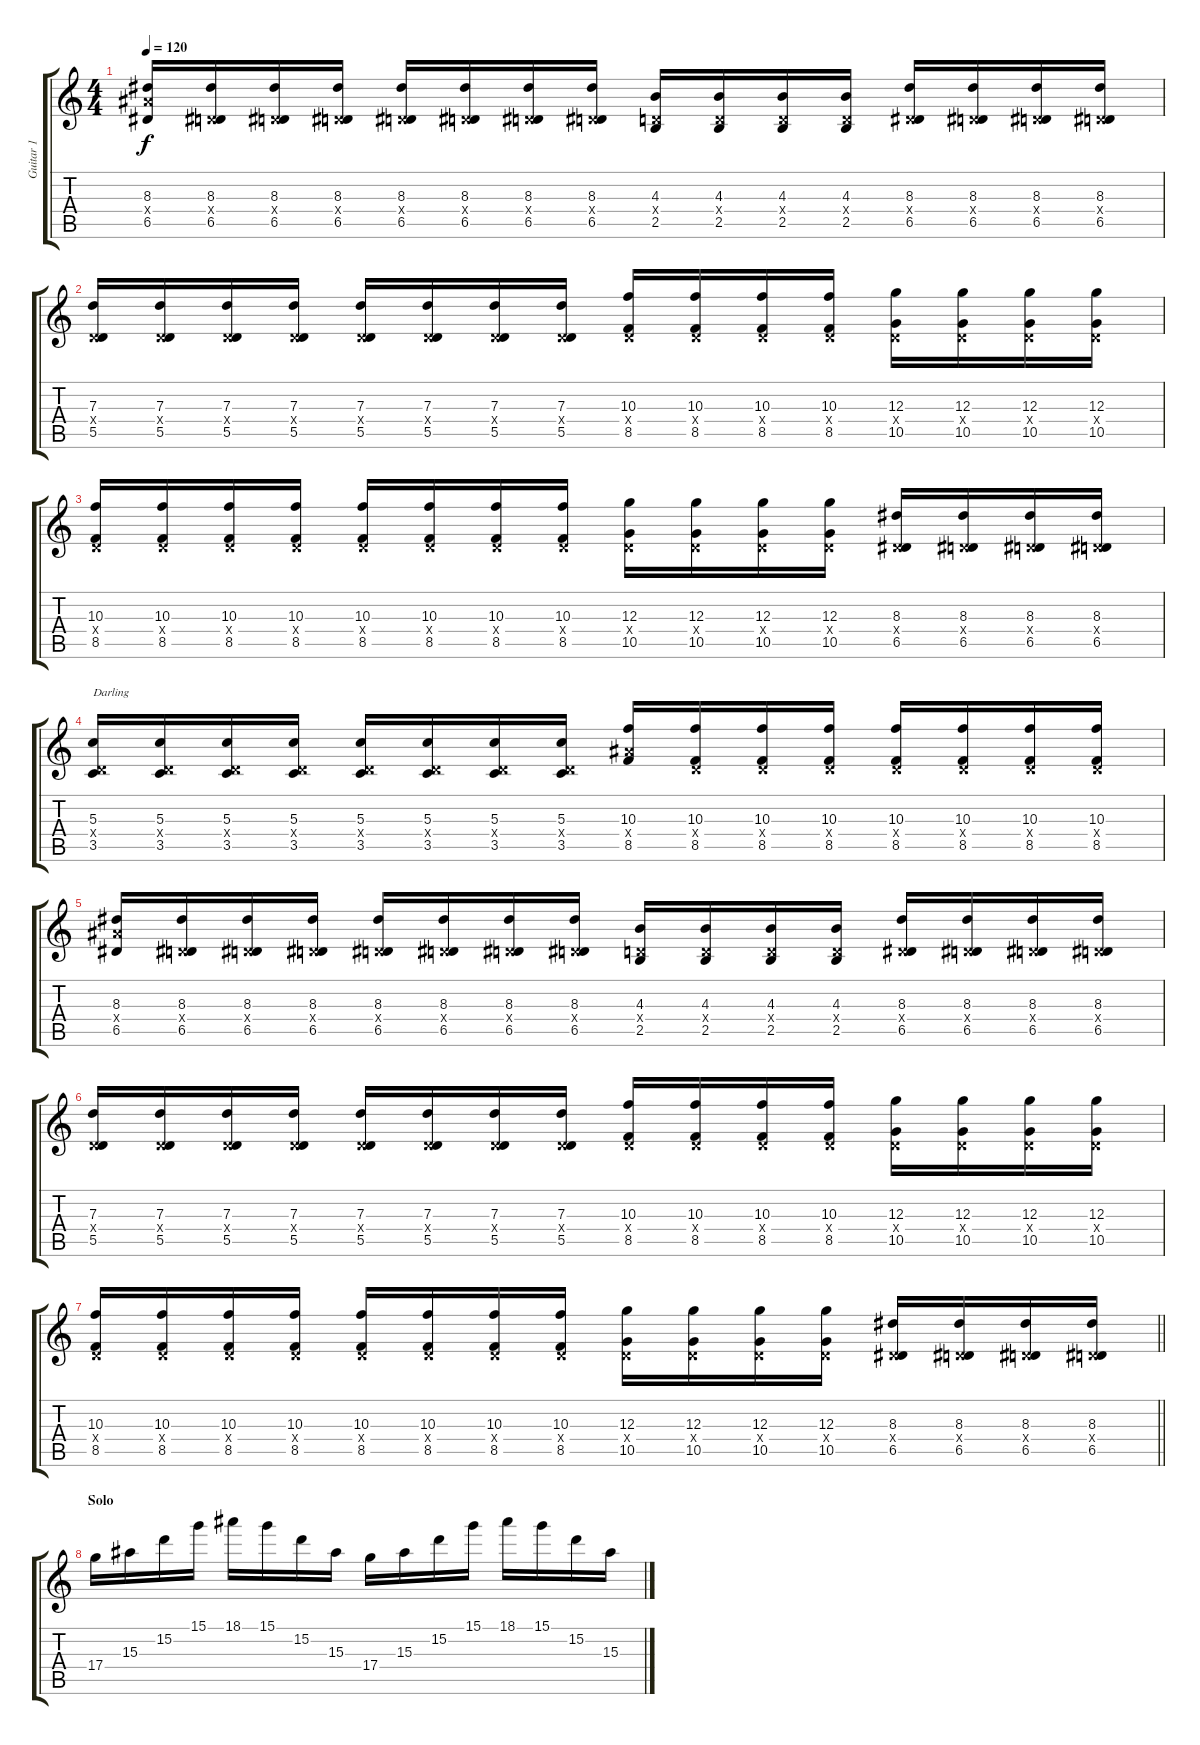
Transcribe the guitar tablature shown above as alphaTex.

\track ("Guitar 1" "Guitar 1") {instrument overdrivenguitar}
\staff {score tabs}
\tuning (E4 B3 G3 D3 A2 D2) {hide}
\ts (4 4)
\section ("" "")
\tempo 120
\clef g2
\ks c
(8.3 8.4{x} 6.5).16{dy f} (8.3 0.4{x} 6.5).16 (8.3 0.4{x} 6.5).16 (8.3 0.4{x} 6.5).16 (8.3 0.4{x} 6.5).16 (8.3 0.4{x} 6.5).16 (8.3 0.4{x} 6.5).16 (8.3 0.4{x} 6.5).16 (4.3 0.4{x} 2.5).16 (4.3 0.4{x} 2.5).16 (4.3 0.4{x} 2.5).16 (4.3 0.4{x} 2.5).16 (8.3 0.4{x} 6.5).16 (8.3 0.4{x} 6.5).16 (8.3 0.4{x} 6.5).16 (8.3 0.4{x} 6.5).16 |
(7.3 0.4{x} 5.5).16 (7.3 0.4{x} 5.5).16 (7.3 0.4{x} 5.5).16 (7.3 0.4{x} 5.5).16 (7.3 0.4{x} 5.5).16 (7.3 0.4{x} 5.5).16 (7.3 0.4{x} 5.5).16 (7.3 0.4{x} 5.5).16 (10.3 0.4{x} 8.5).16 (10.3 0.4{x} 8.5).16 (10.3 0.4{x} 8.5).16 (10.3 0.4{x} 8.5).16 (12.3 0.4{x} 10.5).16 (12.3 0.4{x} 10.5).16 (12.3 0.4{x} 10.5).16 (12.3 0.4{x} 10.5).16 |
(10.3 0.4{x} 8.5).16 (10.3 0.4{x} 8.5).16 (10.3 0.4{x} 8.5).16 (10.3 0.4{x} 8.5).16 (10.3 0.4{x} 8.5).16 (10.3 0.4{x} 8.5).16 (10.3 0.4{x} 8.5).16 (10.3 0.4{x} 8.5).16 (12.3 0.4{x} 10.5).16 (12.3 0.4{x} 10.5).16 (12.3 0.4{x} 10.5).16 (12.3 0.4{x} 10.5).16 (8.3 0.4{x} 6.5).16 (8.3 0.4{x} 6.5).16 (8.3 0.4{x} 6.5).16 (8.3 0.4{x} 6.5).16 |
(5.3 0.4{x} 3.5).16{txt "Darling"} (5.3 0.4{x} 3.5).16 (5.3 0.4{x} 3.5).16 (5.3 0.4{x} 3.5).16 (5.3 0.4{x} 3.5).16 (5.3 0.4{x} 3.5).16 (5.3 0.4{x} 3.5).16 (5.3 0.4{x} 3.5).16 (10.3 8.4{x} 8.5).16 (10.3 0.4{x} 8.5).16 (10.3 0.4{x} 8.5).16 (10.3 0.4{x} 8.5).16 (10.3 0.4{x} 8.5).16 (10.3 0.4{x} 8.5).16 (10.3 0.4{x} 8.5).16 (10.3 0.4{x} 8.5).16 |
(8.3 8.4{x} 6.5).16 (8.3 0.4{x} 6.5).16 (8.3 0.4{x} 6.5).16 (8.3 0.4{x} 6.5).16 (8.3 0.4{x} 6.5).16 (8.3 0.4{x} 6.5).16 (8.3 0.4{x} 6.5).16 (8.3 0.4{x} 6.5).16 (4.3 0.4{x} 2.5).16 (4.3 0.4{x} 2.5).16 (4.3 0.4{x} 2.5).16 (4.3 0.4{x} 2.5).16 (8.3 0.4{x} 6.5).16 (8.3 0.4{x} 6.5).16 (8.3 0.4{x} 6.5).16 (8.3 0.4{x} 6.5).16 |
(7.3 0.4{x} 5.5).16 (7.3 0.4{x} 5.5).16 (7.3 0.4{x} 5.5).16 (7.3 0.4{x} 5.5).16 (7.3 0.4{x} 5.5).16 (7.3 0.4{x} 5.5).16 (7.3 0.4{x} 5.5).16 (7.3 0.4{x} 5.5).16 (10.3 0.4{x} 8.5).16 (10.3 0.4{x} 8.5).16 (10.3 0.4{x} 8.5).16 (10.3 0.4{x} 8.5).16 (12.3 0.4{x} 10.5).16 (12.3 0.4{x} 10.5).16 (12.3 0.4{x} 10.5).16 (12.3 0.4{x} 10.5).16 |
\barLineRight lightlight
(10.3 0.4{x} 8.5).16 (10.3 0.4{x} 8.5).16 (10.3 0.4{x} 8.5).16 (10.3 0.4{x} 8.5).16 (10.3 0.4{x} 8.5).16 (10.3 0.4{x} 8.5).16 (10.3 0.4{x} 8.5).16 (10.3 0.4{x} 8.5).16 (12.3 0.4{x} 10.5).16 (12.3 0.4{x} 10.5).16 (12.3 0.4{x} 10.5).16 (12.3 0.4{x} 10.5).16 (8.3 0.4{x} 6.5).16 (8.3 0.4{x} 6.5).16 (8.3 0.4{x} 6.5).16 (8.3 0.4{x} 6.5).16 |
\section ("" "Solo")
17.4.16 15.3.16 15.2.16 15.1.16 18.1.16 15.1.16 15.2.16 15.3.16 17.4.16 15.3.16 15.2.16 15.1.16 18.1.16 15.1.16 15.2.16 15.3.16
